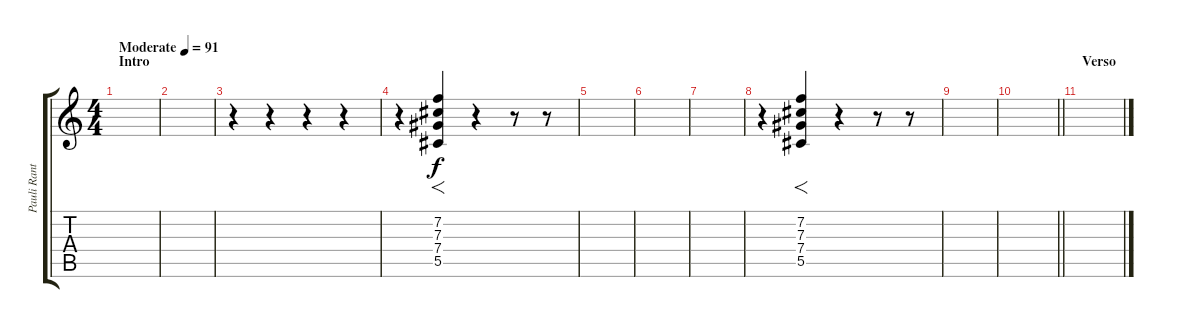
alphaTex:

\track ("Pauli Rantasalmi" "Pauli Rant") {instrument distortionguitar}
\staff {score tabs}
\tuning (Eb4 Bb3 Gb3 Db3 Ab2 Eb2) {hide}
\ts (4 4)
\section ("" "Intro")
\tempo (91 "Moderate")
\clef g2
\ks c
|
|
r.4 r.4 r.4 r.4 |
r.4 (7.2 7.3 7.4 5.5).4{f} r.4 r.8 r.8 |
|
|
|
r.4 (7.2 7.3 7.4 5.5).4{f} r.4 r.8 r.8 |
|
\barLineRight lightlight
|
\section ("" "Verso")
